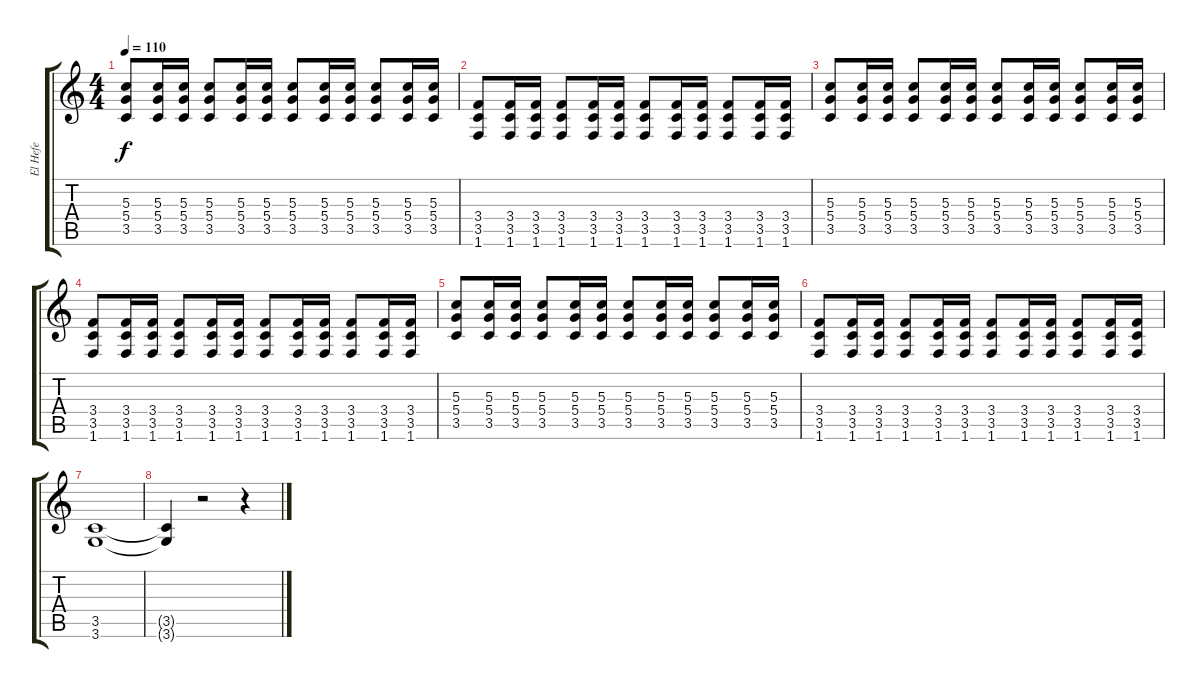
\track ("El Hefe" "El Hefe") {instrument overdrivenguitar}
\staff {score tabs}
\tuning (E4 B3 G3 D3 A2 E2) {hide}
\ts (4 4)
\tempo 110
\clef g2
\ks c
(5.3 5.4 3.5).8{dy f} (5.3 5.4 3.5).16 (5.3 5.4 3.5).16 (5.3 5.4 3.5).8 (5.3 5.4 3.5).16 (5.3 5.4 3.5).16 (5.3 5.4 3.5).8 (5.3 5.4 3.5).16 (5.3 5.4 3.5).16 (5.3 5.4 3.5).8 (5.3 5.4 3.5).16 (5.3 5.4 3.5).16 |
(3.4 3.5 1.6).8 (3.4 3.5 1.6).16 (3.4 3.5 1.6).16 (3.4 3.5 1.6).8 (3.4 3.5 1.6).16 (3.4 3.5 1.6).16 (3.4 3.5 1.6).8 (3.4 3.5 1.6).16 (3.4 3.5 1.6).16 (3.4 3.5 1.6).8 (3.4 3.5 1.6).16 (3.4 3.5 1.6).16 |
(5.3 5.4 3.5).8 (5.3 5.4 3.5).16 (5.3 5.4 3.5).16 (5.3 5.4 3.5).8 (5.3 5.4 3.5).16 (5.3 5.4 3.5).16 (5.3 5.4 3.5).8 (5.3 5.4 3.5).16 (5.3 5.4 3.5).16 (5.3 5.4 3.5).8 (5.3 5.4 3.5).16 (5.3 5.4 3.5).16 |
(3.4 3.5 1.6).8 (3.4 3.5 1.6).16 (3.4 3.5 1.6).16 (3.4 3.5 1.6).8 (3.4 3.5 1.6).16 (3.4 3.5 1.6).16 (3.4 3.5 1.6).8 (3.4 3.5 1.6).16 (3.4 3.5 1.6).16 (3.4 3.5 1.6).8 (3.4 3.5 1.6).16 (3.4 3.5 1.6).16 |
(5.3 5.4 3.5).8 (5.3 5.4 3.5).16 (5.3 5.4 3.5).16 (5.3 5.4 3.5).8 (5.3 5.4 3.5).16 (5.3 5.4 3.5).16 (5.3 5.4 3.5).8 (5.3 5.4 3.5).16 (5.3 5.4 3.5).16 (5.3 5.4 3.5).8 (5.3 5.4 3.5).16 (5.3 5.4 3.5).16 |
(3.4 3.5 1.6).8 (3.4 3.5 1.6).16 (3.4 3.5 1.6).16 (3.4 3.5 1.6).8 (3.4 3.5 1.6).16 (3.4 3.5 1.6).16 (3.4 3.5 1.6).8 (3.4 3.5 1.6).16 (3.4 3.5 1.6).16 (3.4 3.5 1.6).8 (3.4 3.5 1.6).16 (3.4 3.5 1.6).16 |
(3.5 3.6).1 |
(3.5{t} 3.6{t}).4 r.2 r.4
